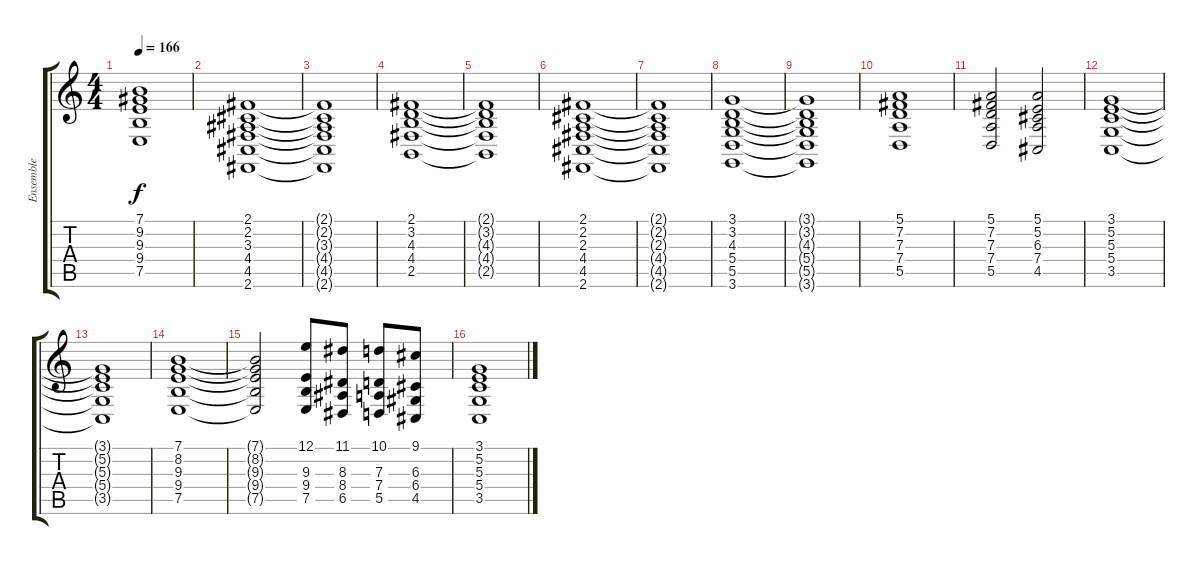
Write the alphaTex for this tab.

\track ("Ensemble" "Ensemble") {instrument stringensemble1}
\staff {score tabs}
\tuning (E4 B3 G3 D3 A2 E2) {hide}
\ts (4 4)
\tempo 166
\clef g2
\ks c
(7.1{t} 9.2{t} 9.3{t} 9.4{t} 7.5{t}).1{dy f} |
(2.1 2.2 3.3 4.4 4.5 2.6).1 |
(2.1{t} 2.2{t} 3.3{t} 4.4{t} 4.5{t} 2.6{t}).1 |
\section ("" "")
(2.1 3.2 4.3 4.4 2.5).1 |
(2.1{t} 3.2{t} 4.3{t} 4.4{t} 2.5{t}).1 |
(2.1 2.2 2.3 4.4 4.5 2.6).1 |
(2.1{t} 2.2{t} 2.3{t} 4.4{t} 4.5{t} 2.6{t}).1 |
(3.1 3.2 4.3 5.4 5.5 3.6).1 |
(3.1{t} 3.2{t} 4.3{t} 5.4{t} 5.5{t} 3.6{t}).1 |
(5.1 7.2 7.3 7.4 5.5).1 |
(5.1 7.2 7.3 7.4 5.5).2 (5.1 5.2 6.3 7.4 4.5).2 |
\section ("" "")
(3.1 5.2 5.3 5.4 3.5).1 |
(3.1{t} 5.2{t} 5.3{t} 5.4{t} 3.5{t}).1 |
(7.1 8.2 9.3 9.4 7.5).1 |
(7.1{t} 8.2{t} 9.3{t} 9.4{t} 7.5{t}).2 (12.1 9.3 9.4 7.5).8 (11.1 8.3 8.4 6.5).8 (10.1 7.3 7.4 5.5).8 (9.1 6.3 6.4 4.5).8 |
(3.1 5.2 5.3 5.4 3.5).1
